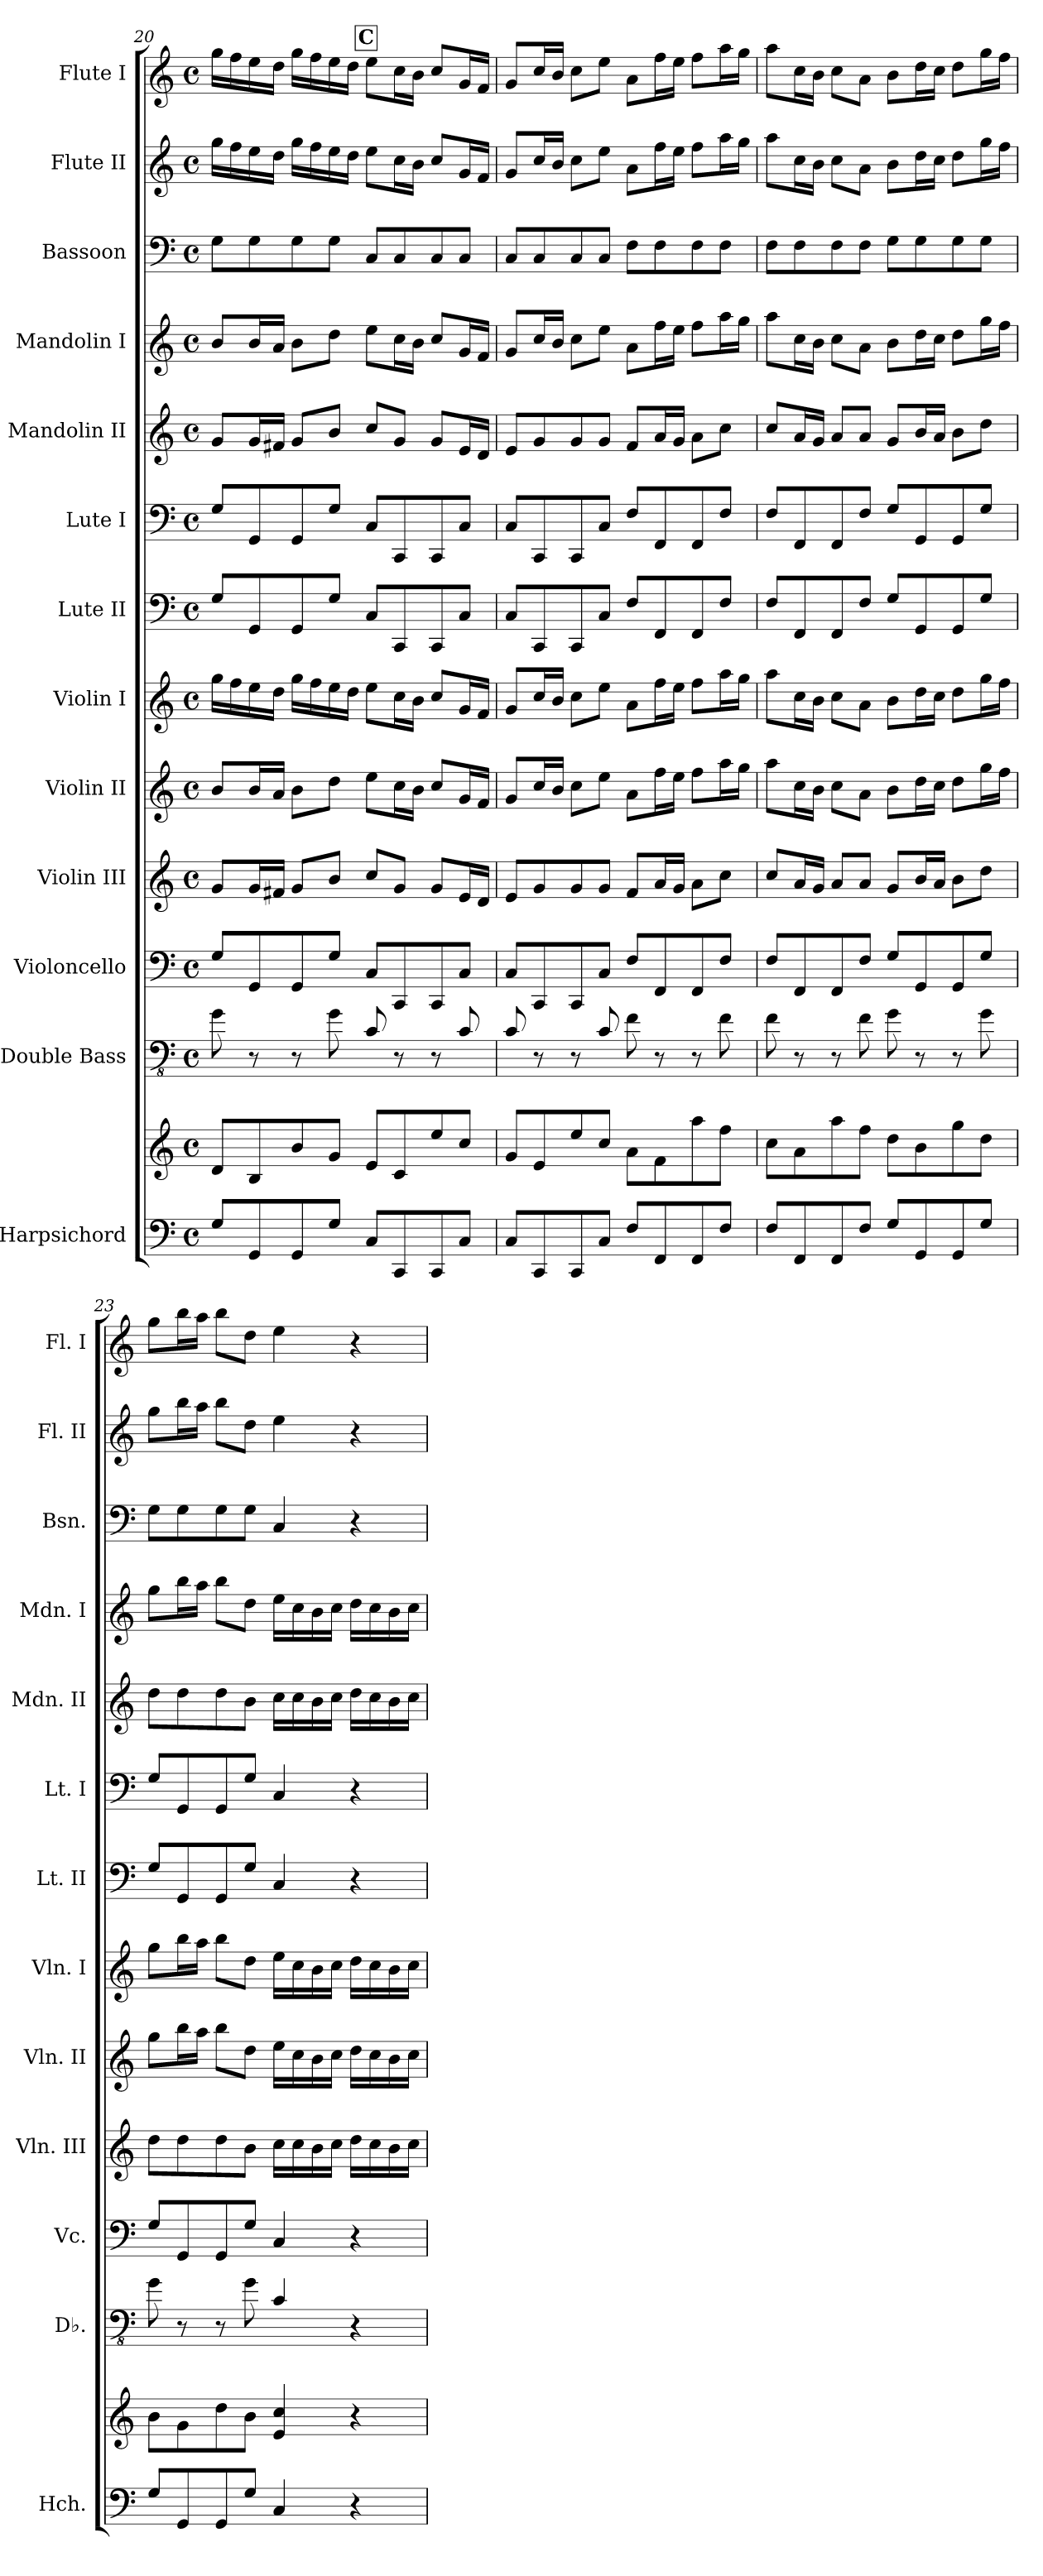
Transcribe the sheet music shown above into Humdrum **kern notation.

**kern	**kern	**kern	**kern	**kern	**kern	**kern	**kern	**kern	**kern	**kern	**kern	**kern	**kern
*part13	*part13	*part12	*part11	*part10	*part9	*part8	*part7	*part6	*part5	*part4	*part3	*part2	*part1
*staff14	*staff13	*staff12	*staff11	*staff10	*staff9	*staff8	*staff7	*staff6	*staff5	*staff4	*staff3	*staff2	*staff1
*I"Harpsichord	*	*I"Double Bass	*I"Violoncello	*I"Violin III	*I"Violin II	*I"Violin I	*I"Lute II	*I"Lute I	*I"Mandolin II	*I"Mandolin I	*I"Bassoon	*I"Flute II	*I"Flute I
*I'Hch.	*	*I'Db.	*I'Vc.	*I'Vln. III	*I'Vln. II	*I'Vln. I	*I'Lt. II	*I'Lt. I	*I'Mdn. II	*I'Mdn. I	*I'Bsn.	*I'Fl. II	*I'Fl. I
!!LO:PB:g=z
*clefF4	*clefG2	*clefFv4	*clefF4	*clefG2	*clefG2	*clefG2	*clefF4	*clefF4	*clefG2	*clefG2	*clefF4	*clefG2	*clefG2
*	*	*ITrd7c12	*	*	*	*	*	*	*	*	*	*	*
*k[]	*k[]	*k[]	*k[]	*k[]	*k[]	*k[]	*k[]	*k[]	*k[]	*k[]	*k[]	*k[]	*k[]
*M4/4	*M4/4	*M4/4	*M4/4	*M4/4	*M4/4	*M4/4	*M4/4	*M4/4	*M4/4	*M4/4	*M4/4	*M4/4	*M4/4
*met(c)	*met(c)	*met(c)	*met(c)	*met(c)	*met(c)	*met(c)	*met(c)	*met(c)	*met(c)	*met(c)	*met(c)	*met(c)	*met(c)
!!LO:REH:place=s1:a:B:fs=14:t=C:qo=2
=20	=20	=20	=20	=20	=20	=20	=20	=20	=20	=20	=20	=20	=20
8G/L	8d/L	8GG\	8G/L	8g/L	8b/L	16gg\LL	8G/L	8G/L	8g/L	8b/L	8G\L	16gg\LL	16gg\LL
.	.	.	.	.	.	16ff\	.	.	.	.	.	16ff\	16ff\
8GG/	8B/	8r	8GG/	16g/L	16b/L	16ee\	8GG/	8GG/	16g/L	16b/L	8G\	16ee\	16ee\
.	.	.	.	16f#X/JJ	16a/JJ	16dd\JJ	.	.	16f#X/JJ	16a/JJ	.	16dd\JJ	16dd\JJ
8GG/	8b/	8r	8GG/	8g/L	8b\L	16gg\LL	8GG/	8GG/	8g/L	8b\L	8G\	16gg\LL	16gg\LL
.	.	.	.	.	.	16ff\	.	.	.	.	.	16ff\	16ff\
8G/J	8g/J	8GG\	8G/J	8b/J	8dd\J	16ee\	8G/J	8G/J	8b/J	8dd\J	8G\J	16ee\	16ee\
.	.	.	.	.	.	16dd\JJ	.	.	.	.	.	16dd\JJ	16dd\JJ
8C/L	8e/L	8CC/	8C/L	8cc/L	8ee\L	8ee\L	8C/L	8C/L	8cc/L	8ee\L	8C/L	8ee\L	8ee\L
8CC/	8c/	8r	8CC/	8g/J	16cc\L	16cc\L	8CC/	8CC/	8g/J	16cc\L	8C/	16cc\L	16cc\L
.	.	.	.	.	16b\JJ	16b\JJ	.	.	.	16b\JJ	.	16b\JJ	16b\JJ
8CC/	8ee/	8r	8CC/	8g/L	8cc/L	8cc/L	8CC/	8CC/	8g/L	8cc/L	8C/	8cc/L	8cc/L
8C/J	8cc/J	8CC/	8C/J	16e/L	16g/L	16g/L	8C/J	8C/J	16e/L	16g/L	8C/J	16g/L	16g/L
.	.	.	.	16d/JJ	16f/JJ	16f/JJ	.	.	16d/JJ	16f/JJ	.	16f/JJ	16f/JJ
=21	=21	=21	=21	=21	=21	=21	=21	=21	=21	=21	=21	=21	=21
8C/L	8g/L	8CC/	8C/L	8e/L	8g/L	8g/L	8C/L	8C/L	8e/L	8g/L	8C/L	8g/L	8g/L
8CC/	8e/	8r	8CC/	8g/	16cc/L	16cc/L	8CC/	8CC/	8g/	16cc/L	8C/	16cc/L	16cc/L
.	.	.	.	.	16b/JJ	16b/JJ	.	.	.	16b/JJ	.	16b/JJ	16b/JJ
8CC/	8ee/	8r	8CC/	8g/	8cc\L	8cc\L	8CC/	8CC/	8g/	8cc\L	8C/	8cc\L	8cc\L
8C/J	8cc/J	8CC/	8C/J	8g/J	8ee\J	8ee\J	8C/J	8C/J	8g/J	8ee\J	8C/J	8ee\J	8ee\J
8F/L	8a\L	8FF\	8F/L	8f/L	8a\L	8a\L	8F/L	8F/L	8f/L	8a\L	8F\L	8a\L	8a\L
8FF/	8f\	8r	8FF/	16a/L	16ff\L	16ff\L	8FF/	8FF/	16a/L	16ff\L	8F\	16ff\L	16ff\L
.	.	.	.	16g/JJ	16ee\JJ	16ee\JJ	.	.	16g/JJ	16ee\JJ	.	16ee\JJ	16ee\JJ
8FF/	8aa\	8r	8FF/	8a\L	8ff\L	8ff\L	8FF/	8FF/	8a\L	8ff\L	8F\	8ff\L	8ff\L
8F/J	8ff\J	8FF\	8F/J	8cc\J	16aa\L	16aa\L	8F/J	8F/J	8cc\J	16aa\L	8F\J	16aa\L	16aa\L
.	.	.	.	.	16gg\JJ	16gg\JJ	.	.	.	16gg\JJ	.	16gg\JJ	16gg\JJ
=22	=22	=22	=22	=22	=22	=22	=22	=22	=22	=22	=22	=22	=22
8F/L	8cc\L	8FF\	8F/L	8cc/L	8aa\L	8aa\L	8F/L	8F/L	8cc/L	8aa\L	8F\L	8aa\L	8aa\L
8FF/	8a\	8r	8FF/	16a/L	16cc\L	16cc\L	8FF/	8FF/	16a/L	16cc\L	8F\	16cc\L	16cc\L
.	.	.	.	16g/JJ	16b\JJ	16b\JJ	.	.	16g/JJ	16b\JJ	.	16b\JJ	16b\JJ
8FF/	8aa\	8r	8FF/	8a/L	8cc\L	8cc\L	8FF/	8FF/	8a/L	8cc\L	8F\	8cc\L	8cc\L
8F/J	8ff\J	8FF\	8F/J	8a/J	8a\J	8a\J	8F/J	8F/J	8a/J	8a\J	8F\J	8a\J	8a\J
8G/L	8dd\L	8GG\	8G/L	8g/L	8b\L	8b\L	8G/L	8G/L	8g/L	8b\L	8G\L	8b\L	8b\L
8GG/	8b\	8r	8GG/	16b/L	16dd\L	16dd\L	8GG/	8GG/	16b/L	16dd\L	8G\	16dd\L	16dd\L
.	.	.	.	16a/JJ	16cc\JJ	16cc\JJ	.	.	16a/JJ	16cc\JJ	.	16cc\JJ	16cc\JJ
8GG/	8gg\	8r	8GG/	8b\L	8dd\L	8dd\L	8GG/	8GG/	8b\L	8dd\L	8G\	8dd\L	8dd\L
8G/J	8dd\J	8GG\	8G/J	8dd\J	16gg\L	16gg\L	8G/J	8G/J	8dd\J	16gg\L	8G\J	16gg\L	16gg\L
.	.	.	.	.	16ff\JJ	16ff\JJ	.	.	.	16ff\JJ	.	16ff\JJ	16ff\JJ
=23	=23	=23	=23	=23	=23	=23	=23	=23	=23	=23	=23	=23	=23
8G/L	8b\L	8GG\	8G/L	8dd\L	8gg\L	8gg\L	8G/L	8G/L	8dd\L	8gg\L	8G\L	8gg\L	8gg\L
8GG/	8g\	8r	8GG/	8dd\	16bb\L	16bb\L	8GG/	8GG/	8dd\	16bb\L	8G\	16bb\L	16bb\L
.	.	.	.	.	16aa\JJ	16aa\JJ	.	.	.	16aa\JJ	.	16aa\JJ	16aa\JJ
8GG/	8dd\	8r	8GG/	8dd\	8bb\L	8bb\L	8GG/	8GG/	8dd\	8bb\L	8G\	8bb\L	8bb\L
8G/J	8b\J	8GG\	8G/J	8b\J	8dd\J	8dd\J	8G/J	8G/J	8b\J	8dd\J	8G\J	8dd\J	8dd\J
4C/	4e/ 4cc/	4CC/	4C/	16cc\LL	16ee\LL	16ee\LL	4C/	4C/	16cc\LL	16ee\LL	4C/	4ee\	4ee\
.	.	.	.	16cc\	16cc\	16cc\	.	.	16cc\	16cc\	.	.	.
.	.	.	.	16b\	16b\	16b\	.	.	16b\	16b\	.	.	.
.	.	.	.	16cc\JJ	16cc\JJ	16cc\JJ	.	.	16cc\JJ	16cc\JJ	.	.	.
4r	4r	4r	4r	16dd\LL	16dd\LL	16dd\LL	4r	4r	16dd\LL	16dd\LL	4r	4r	4r
.	.	.	.	16cc\	16cc\	16cc\	.	.	16cc\	16cc\	.	.	.
.	.	.	.	16b\	16b\	16b\	.	.	16b\	16b\	.	.	.
.	.	.	.	16cc\JJ	16cc\JJ	16cc\JJ	.	.	16cc\JJ	16cc\JJ	.	.	.
=	=	=	=	=	=	=	=	=	=	=	=	=	=
*-	*-	*-	*-	*-	*-	*-	*-	*-	*-	*-	*-	*-	*-
